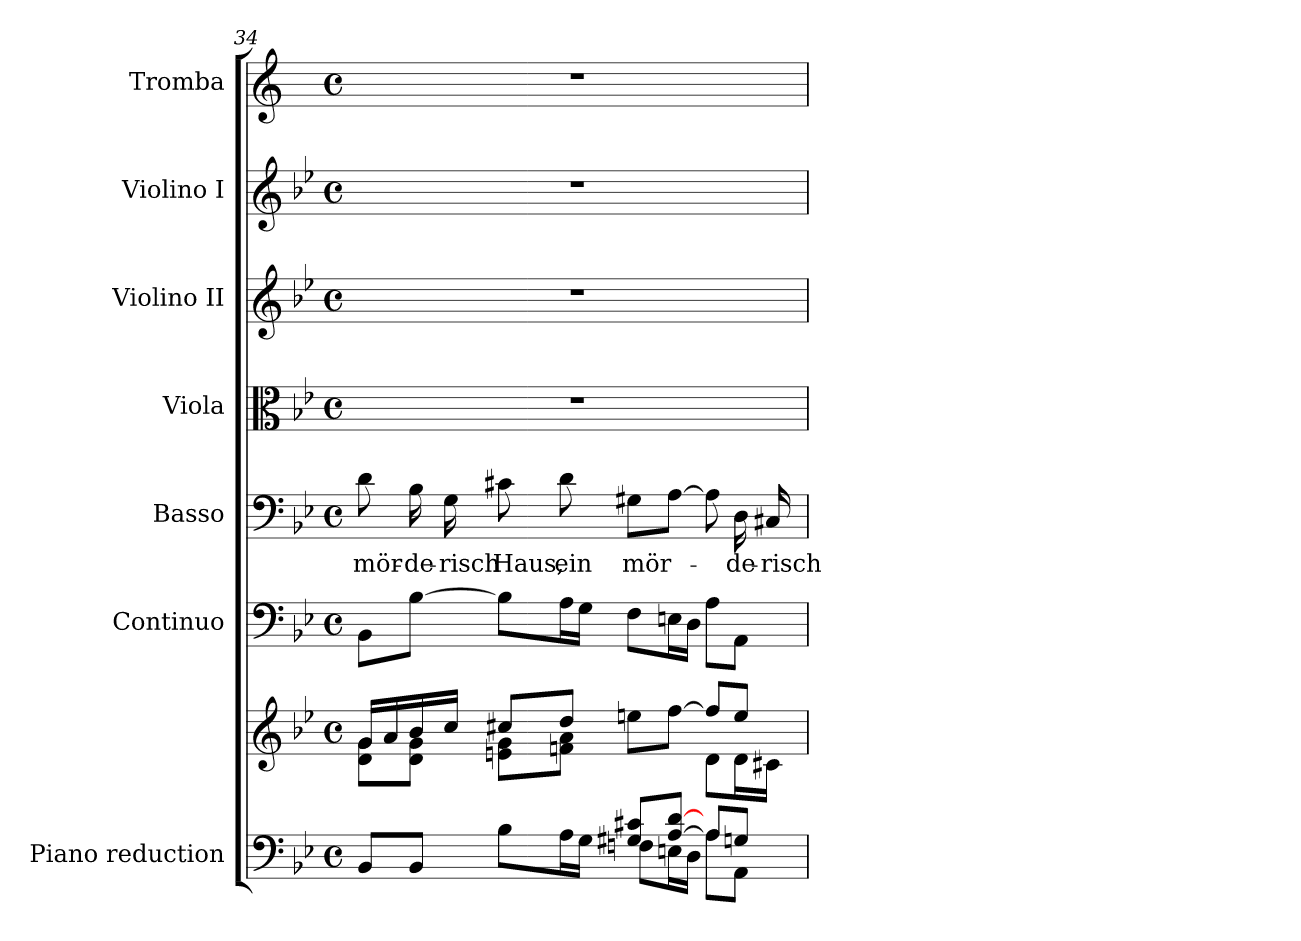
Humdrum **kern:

**kern	**kern	**kern	**kern	**text	**kern	**kern	**kern	**kern
*part7	*part7	*part6	*part5	*part5	*part4	*part3	*part2	*part1
*staff8	*staff7	*staff6	*staff5	*staff5	*staff4	*staff3	*staff2	*staff1
*I"Piano reduction	*	*I"Continuo	*I"Basso	*	*I"Viola	*I"Violino II	*I"Violino I	*I"Tromba
*I'Pno	*	*	*	*	*	*	*	*
*clefF4	*clefG2	*clefF4	*clefF4	*	*clefC3	*clefG2	*clefG2	*clefG2
*	*	*	*	*	*	*	*	*ITrd1c2
*k[b-e-]	*k[b-e-]	*k[b-e-]	*k[b-e-]	*	*k[b-e-]	*k[b-e-]	*k[b-e-]	*k[b-e-]
*M4/4	*M4/4	*M4/4	*M4/4	*	*M4/4	*M4/4	*M4/4	*M4/4
*met(c)	*met(c)	*met(c)	*met(c)	*	*met(c)	*met(c)	*met(c)	*met(c)
=34	=34	=34	=34	=34	=34	=34	=34	=34
*^	*^	*	*	*	*	*	*	*
!	!	!	!	!	!	!LO:LY:b	!	!	!	!
8BB-/L	4ryy	16g/LL	8d\ 8g\L	8BB-\L	8d\	mör-	1r	1r	1r	1r
.	.	16a/	.	.	.	.	.	.	.	.
!	!	!	!	!	!	!LO:LY:b	!	!	!	!
8BB-/J	.	16b-/	8d\ 8g\J	[8B-\J	16B-\	de-	.	.	.	.
!	!	!	!	!	!	!LO:LY:b	!	!	!	!
.	.	16cc/JJ	.	.	16G\	risch	.	.	.	.
!	!	!	!	!	!	!LO:LY:b	!	!	!	!
4ryy	8B-\L	8cc#X/L	8en\ 8g\L	8B-\L]	8c#X\	Haus,	.	.	.	.
!	!	!	!	!	!	!LO:LY:b	!	!	!	!
.	16A\L	8dd/J	8fn\ 8a\J	16A\L	8d\	ein	.	.	.	.
.	16G\JJ	.	.	16G\JJ	.	.	.	.	.	.
!	!	!	!	!	!	!LO:LY:b	!	!	!	!
8G#X/ 8c#X/L	8Fn\L	8een\L	4ryy	8F\L	8G#X\L	mör-	.	.	.	.
[8A/ [8d/J	16En\L	[8ff\J	.	16En\L	[8A\J	.	.	.	.	.
.	16D\JJ	.	.	16D\JJ	.	.	.	.	.	.
8A/L]	8A\L	8ff/L]	8d\L	8A\L	8A\]	.	.	.	.	.
!	!	!	!	!	!	!LO:LY:b	!	!	!	!
8Gn/J	8AA\J	8ee/J	16d\L	8AA\J	16D\	-de-	.	.	.	.
!	!	!	!	!	!	!LO:LY:b	!	!	!	!
.	.	.	16c#X\JJ	.	16C#X/	risch	.	.	.	.
*v	*v	*	*	*	*	*	*	*	*	*
*	*v	*v	*	*	*	*	*	*	*
=	=	=	=	=	=	=	=	=
*-	*-	*-	*-	*-	*-	*-	*-	*-
